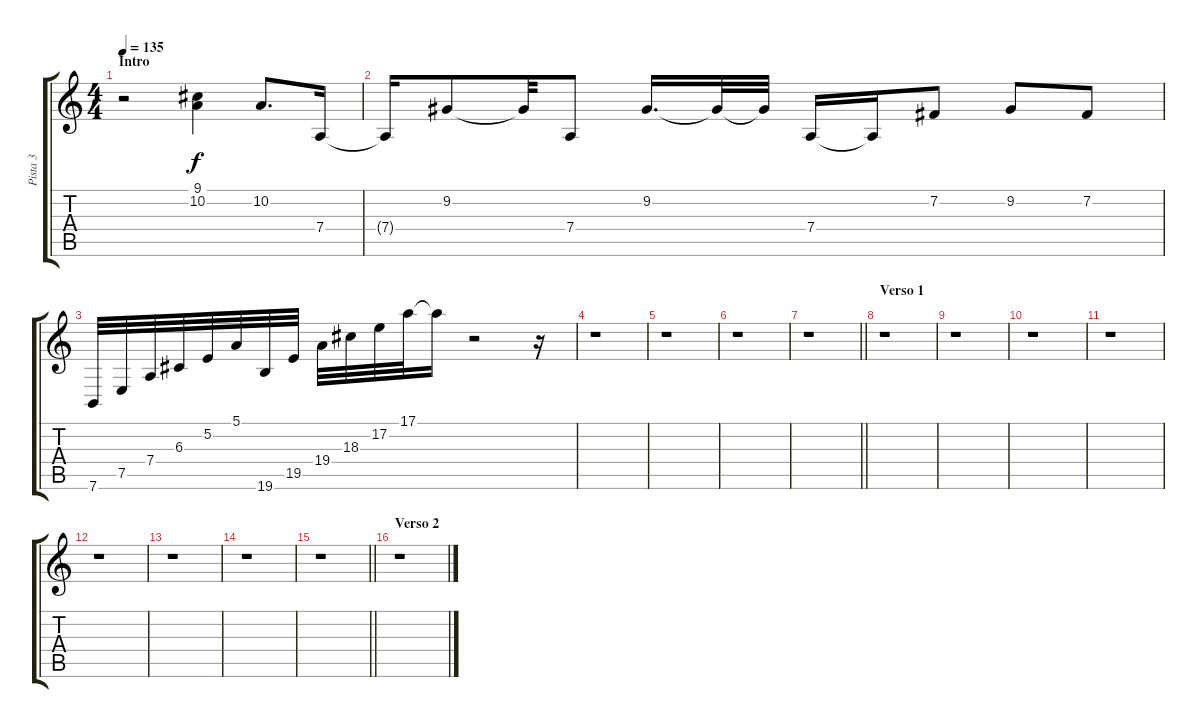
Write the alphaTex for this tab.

\track ("Pista 3" "Pista 3") {instrument acousticgrandpiano}
\staff {score tabs}
\tuning (E4 B3 G3 D3 A2 E2) {hide}
\ts (4 4)
\section ("" "Intro")
\tempo 135
\clef g2
\ks c
r.2{dy f instrument acousticgrandpiano} (9.1 10.2).4 10.2.8{d} 7.4.16 |
7.4{t}.16 9.2.8 9.2{t}.32 7.4.8 9.2.16{d} 9.2{t}.32 9.2{t}.32 7.4.16 7.4{t}.16 7.2.8 9.2.8 7.2.8 |
7.6.32 7.5.32 7.4.32 6.3.32 5.2.32 5.1.32 19.6.32 19.5.32 19.4.32 18.3.32 17.2.32 17.1.32 17.1{t}.16 r.2 r.16 |
r.1 |
r.1 |
r.1 |
\barLineRight lightlight
r.1 |
\section ("" "Verso 1")
r.1 |
r.1 |
r.1 |
r.1 |
r.1 |
r.1 |
r.1 |
\barLineRight lightlight
r.1 |
\section ("" "Verso 2")
r.1
